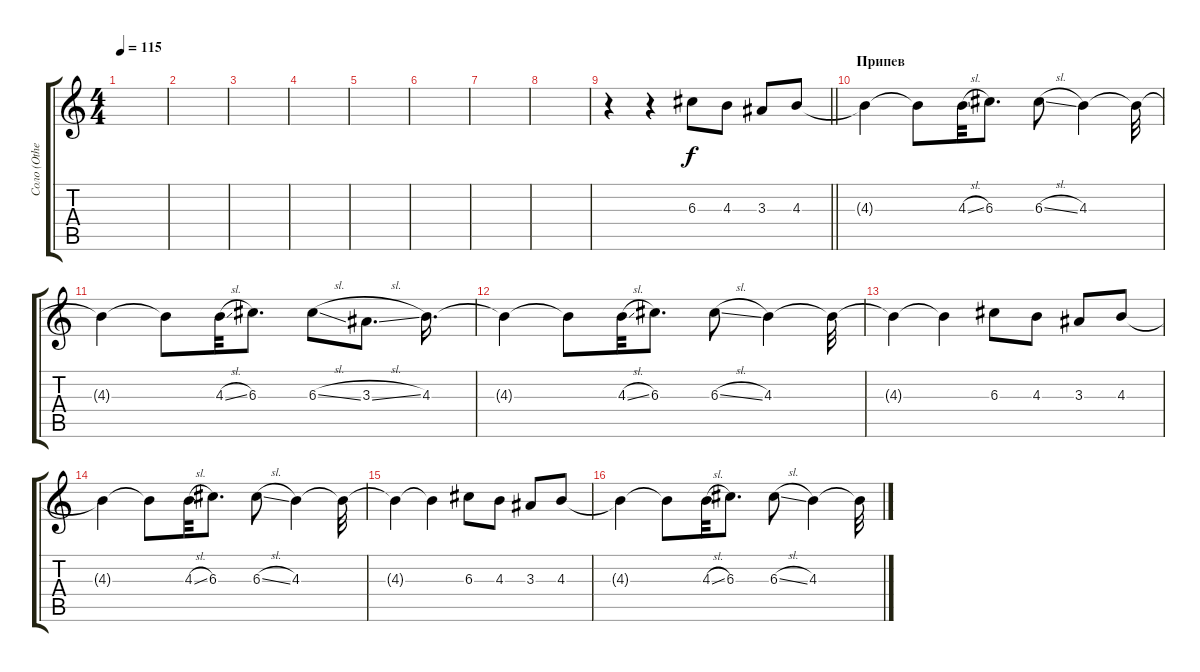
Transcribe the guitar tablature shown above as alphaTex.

\track ("Соло (OtherSide)" "Соло (Othe") {instrument distortionguitar}
\staff {score tabs}
\tuning (E4 B3 G3 D3 A2 E2) {hide}
\ts (4 4)
\tempo 115
\clef g2
\ks c
|
|
|
|
|
|
|
|
\barLineRight lightlight
r.4 r.4 6.3.8 4.3.8 3.3.8 4.3.8 |
\section ("" "Припев")
4.3{t}.4 4.3{t}.8 4.3{sl}.32 6.3.8{d} 6.3{sl}.8 4.3.4 4.3{t}.32 |
4.3{t}.4 4.3{t}.8 4.3{sl}.32 6.3.8{d} 6.3{sl}.8 3.3{sl}.8{d} 4.3.16{d} |
4.3{t}.4 4.3{t}.8 4.3{sl}.32 6.3.8{d} 6.3{sl}.8 4.3.4 4.3{t}.32 |
4.3{t}.4 4.3{t}.4 6.3.8 4.3.8 3.3.8 4.3.8 |
4.3{t}.4 4.3{t}.8 4.3{sl}.32 6.3.8{d} 6.3{sl}.8 4.3.4 4.3{t}.32 |
4.3{t}.4 4.3{t}.4 6.3.8 4.3.8 3.3.8 4.3.8 |
4.3{t}.4 4.3{t}.8 4.3{sl}.32 6.3.8{d} 6.3{sl}.8 4.3.4 4.3{t}.32
